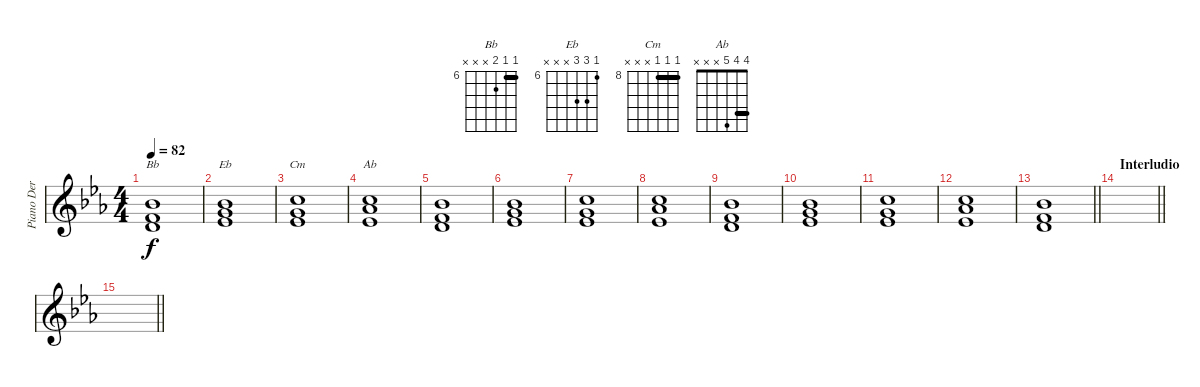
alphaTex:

\track ("Piano Der" "Piano Der") {instrument rockorgan}
\staff {score}
\tuning (E4 B3 G3 D3 A2 E2) {hide}
\chord ("Bb" 6 6 7 x x x) {firstfret 6 barre 6}
\chord ("Eb" 6 8 8 x x x) {firstfret 6}
\chord ("Cm" 8 8 8 x x x) {firstfret 8 barre 8}
\chord ("Ab" 4 4 5 x x x) {barre 4}
\ts (4 4)
\tempo 82
\clef g2
\ks cminor
(6.1 6.2 7.3).1{ch "Bb" dy f} |
(6.1 8.2 8.3).1{ch "Eb"} |
(8.1 8.2 8.3).1{ch "Cm"} |
(8.1 9.2 8.3).1{ch "Ab"} |
(6.1 6.2 7.3).1 |
(6.1 8.2 8.3).1 |
(8.1 8.2 8.3).1 |
(8.1 9.2 8.3).1 |
(6.1 6.2 7.3).1 |
(6.1 8.2 8.3).1 |
(8.1 8.2 8.3).1 |
(8.1 9.2 8.3).1 |
\barLineRight lightlight
(6.1 6.2 7.3).1 |
\section ("" "Interludio")
\barLineRight lightlight
|
\barLineRight lightlight
